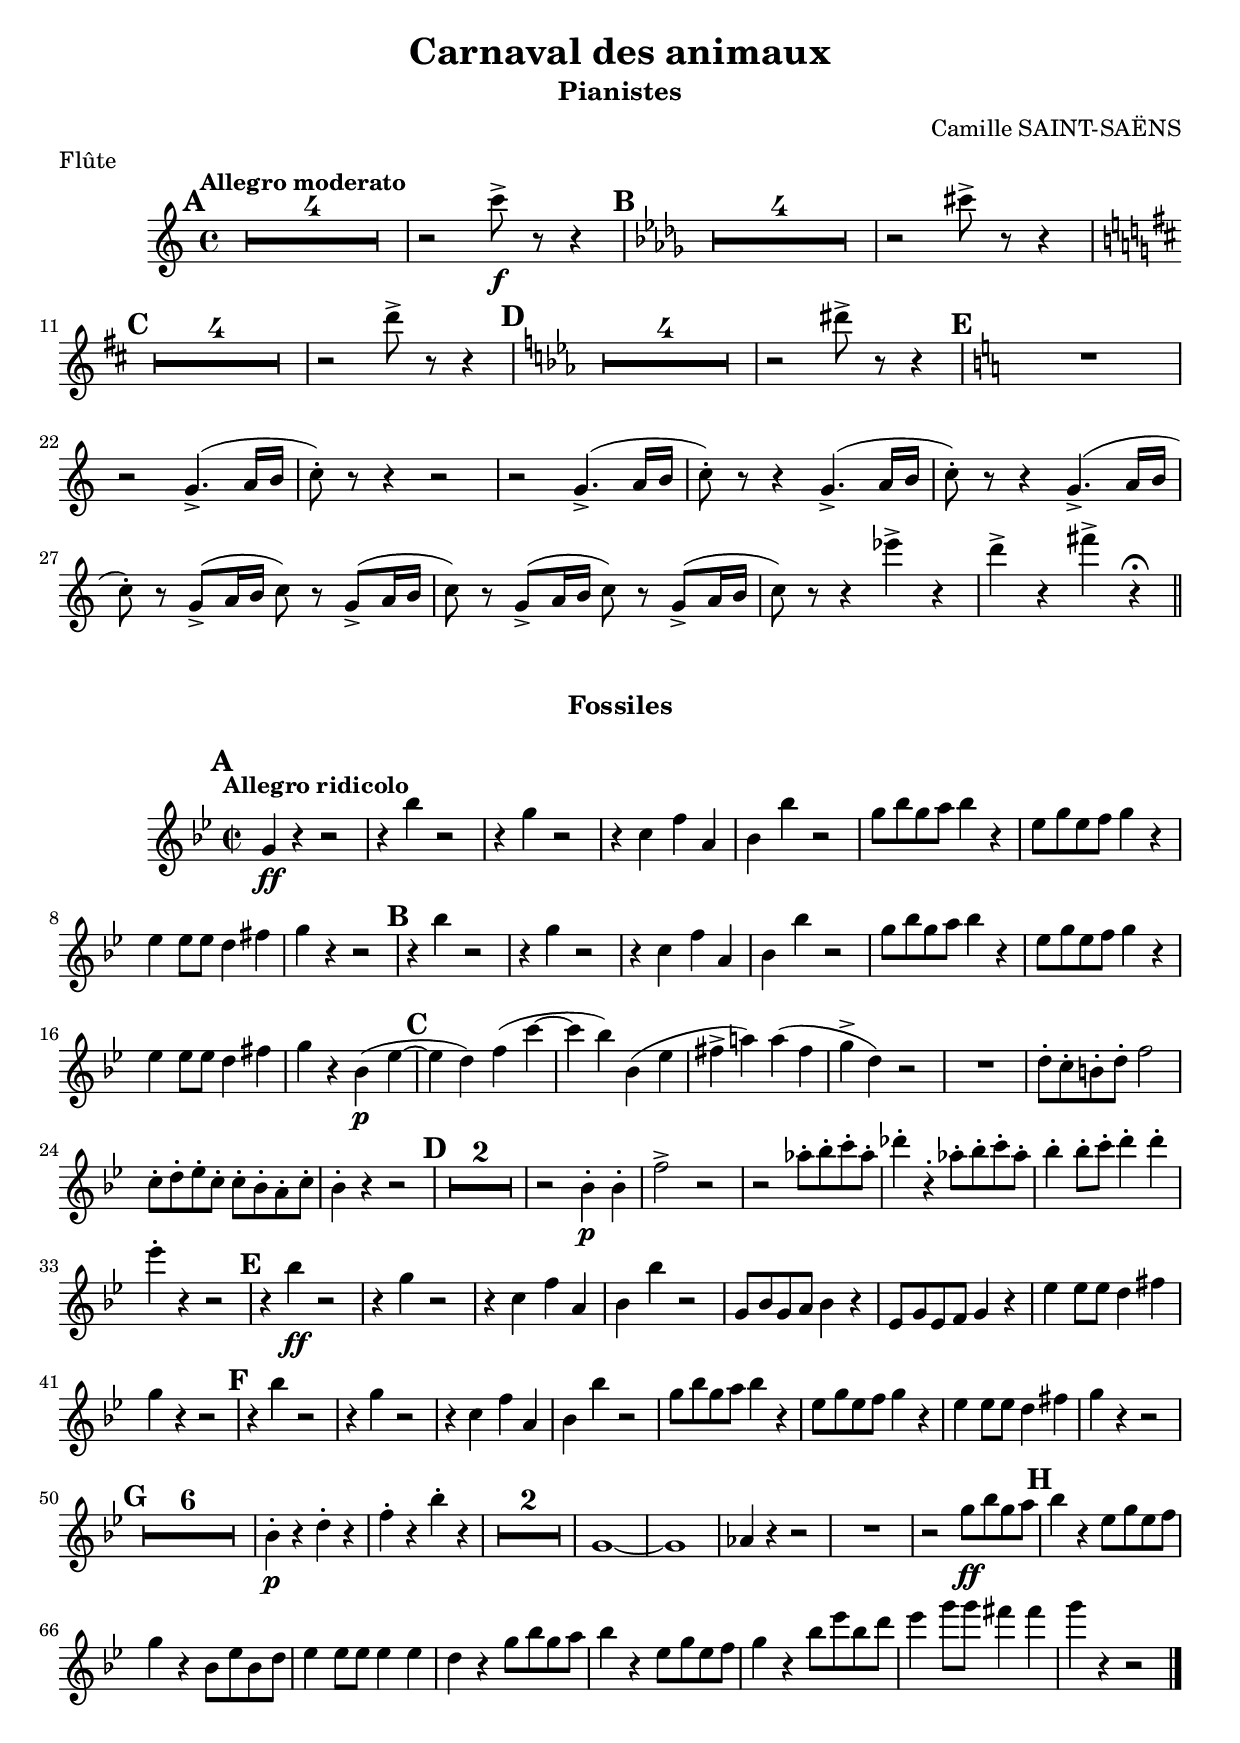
\version "2.13.12"
staffFlutePia =  \relative g' {
	\include "part_settings.ly"
         \set Staff.instrumentName = "Flûte"
          \set Staff.shortInstrumentName = "fl."
         \set Staff.midiInstrument = "flute"	
    \clef "treble" \key c \major \time 4/4 
        \tempo "Allegro moderato"  % 1
%    \mark \default
    R1*4
    r2 c'8\f-> r8 r4
%    \mark \default
    \key des \major
    R1*4
%    \mark \default
    r2 cis8-> r8 r4
%    \mark \default
    \key d \major
    R1*4
    r2 d8-> r8 r4
%    \mark \default
    \key es \major
    R1*4
    r2 dis8-> r8 r4
    \key c \major
    R1
    r2 g,,4.->( a16 b
    c8-.) r r4 r2
    r2 g4.->( a16 b
    c8-.) r8 r4 g4.->( a16 b
    c8-.) r8 r4 g4.->( a16 b
    c8-.) r g->( a16 b c8) r g->( a16 b 
    c8) r g->( a16 b c8) r g->( a16 b   
    c8) r r4 es'4-> r4
    d-> r fis-> r\fermata
    
         \bar "||"
    }

staffFluteFos =  \relative g' {
	\include "part_settings.ly"
         \set Staff.instrumentName = "Flûte"
          \set Staff.shortInstrumentName = "fl."
         \set Staff.midiInstrument = "flute"		
    \clef "treble" \key g \minor \time 2/2 
%    \mark \default    
    \tempo "Allegro ridicolo" % 1
    g4\ff r r2
    r4 bes'4 r2
    r4 g4 r2
    r4 c, f a, 
    bes bes' r2
    g8 bes g a bes4 r
    es,8 g es f g4 r
    es4 es8 es d4 fis
    g4 r r2
%    \mark \default
    r4 bes4 r2
    r4 g4 r2
    r4 c, f a, 
    bes bes' r2
    g8 bes g a bes4 r
    es,8 g es f g4 r
    es4 es8 es d4 fis
    g4 r bes,\p( es~
%    \mark \default
    es d) f( c' ~ 
    c bes) bes,( es
    fis-> a!) a( fis
    g-> d) r2
    R1
    d8-. c-. b-. d-. f2
    c8-. d-. es-. c-. c-. bes-. a-. c-. 
    bes4-. r r2
    
%    \mark \default
    R1*2
    r2 bes4-.\p bes-.
    f'2-> r
    r2 aes8-. bes-. c-. aes-.
    des4-. r-. aes8-. bes-. c-. aes-.
    bes4-. bes8-. c-. d4-. d-.
    es-. r r2
    
%    \mark \default
     r4 bes4\ff r2
    r4 g4 r2
    r4 c, f a, 
    bes bes' r2
    g,8 bes g a bes4 r
    es,8 g es f g4 r
    es'4 es8 es d4 fis
    g4 r r2
%    \mark \default
    r4 bes4 r2
    r4 g4 r2
    r4 c, f a, 
    bes bes' r2
    g8 bes g a bes4 r
    es,8 g es f g4 r
    es4 es8 es d4 fis
    g4 r r2
    
%    \mark \default
    R1*6
    bes,4-.\p r d-. r
    f-.  r bes-.  r 
    R1*2
    g,1~
    g1
    aes4 r r2
    
    R1
    r2 g'8\ff bes g a
%    \mark \default
    bes4 r es,8 g es f
    g4 r bes,8 es bes d
    es4 es8 es es4 es
    d4 r g8 bes g a
    bes4 r es,8 g es f
    g4 r bes8 es bes d
    es4 g8 g fis4 fis
    g4 r r2
    
    
    
       \bar "|."
    }

staffReperesPia =  \relative g' {
	\include "part_settings.ly"
      \time 4/4 
    \mark \default
    \skip1*5
    \mark \default
    \skip1*5
    \mark \default
    \skip1*5
    \mark \default
    \skip1*5
    \mark \default
    \skip1*10
    
         \bar "||"
    }

staffReperesFos =  \relative g' {
	\include "part_settings.ly"
      \time 2/2 
    \mark \default    
    \skip1*9
    \mark \default
    \skip1*8
    \mark \default
    \skip1*8
    
    \mark \default
    \skip1*8
    
    \mark \default
     \skip1*8
    \mark \default
    \skip1*8
    
    \mark \default
    \skip1*15
    \mark \default
    \skip1*8
    
    
    
       \bar "|."
    }



\score{
<<
\new Staff \with { \remove Instrument_name_engraver }  {<< \staffFlutePia \staffReperesPia >>}
>>
\header{
  composer = "Camille SAINT-SAËNS"
  title = "Carnaval des animaux"
  subtitle = "Pianistes"
  piece = "Flûte"
}
}

\score{
<<
\new Staff \with { \remove Instrument_name_engraver }  { << \staffFluteFos \staffReperesFos >>}
>>
\header{
  subtitle = "Fossiles"
}
}

\paper{
  print-all-headers=##t
  bookTitleMarkup = ##f
  #(set-paper-size "a4")	
  ragged-last-bottom =##f
  oddFooterMarkup = \markup {
	\fill-line {
  } 
  }
}
